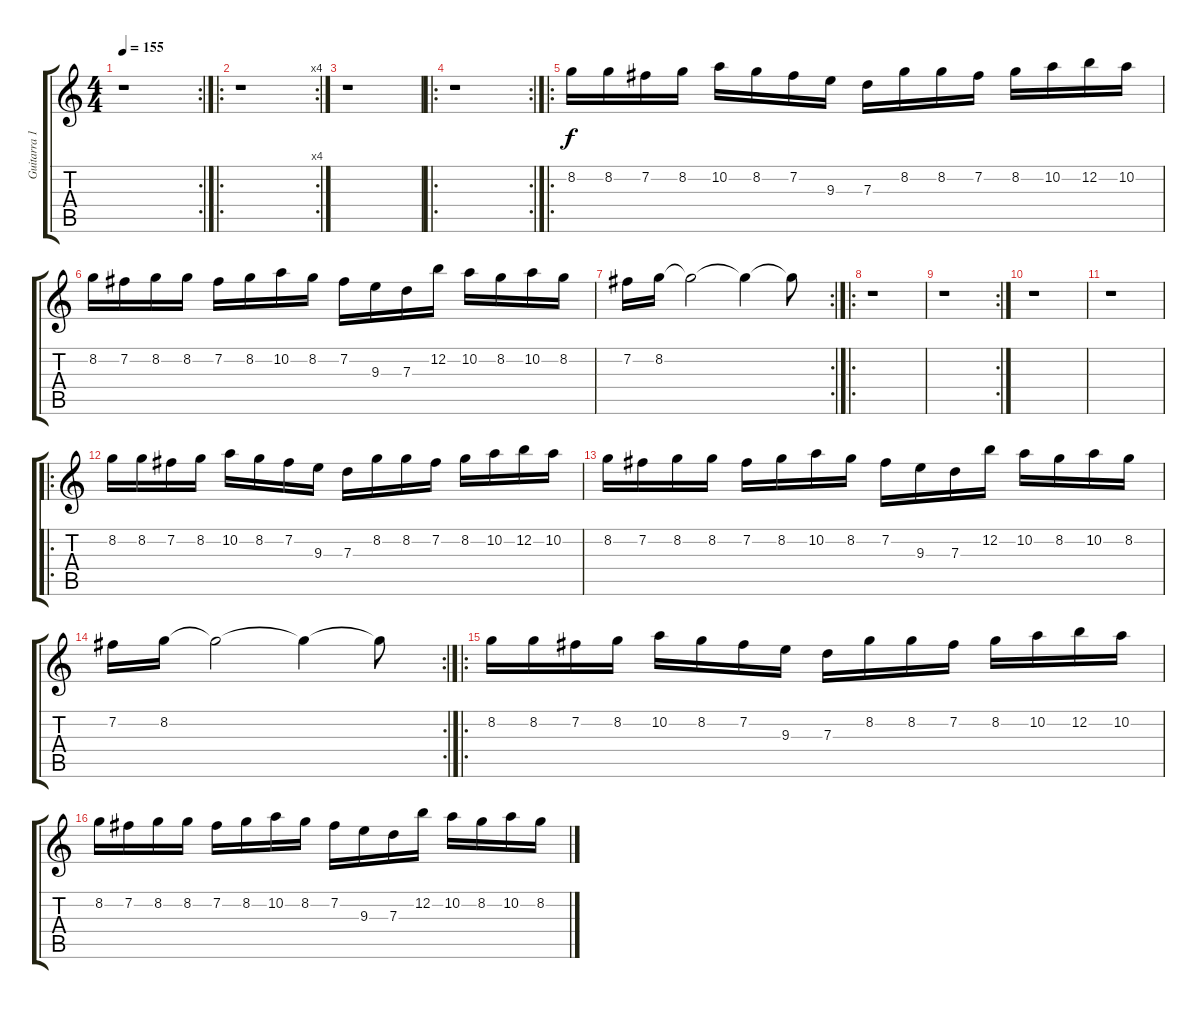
\track ("Guitarra 1" "Guitarra 1") {instrument distortionguitar}
\staff {score tabs}
\tuning (E4 B3 G3 D3 A2 E2) {hide}
\rc 2
\ts (4 4)
\tempo 155
\clef g2
\ks c
r.1{dy f} |
\ro
\rc 4
r.1 |
r.1 |
\ro
\rc 2
r.1 |
\ro
8.2.16 8.2.16 7.2.16 8.2.16 10.2.16 8.2.16 7.2.16 9.3.16 7.3.16 8.2.16 8.2.16 7.2.16 8.2.16 10.2.16 12.2.16 10.2.16 |
8.2.16 7.2.16 8.2.16 8.2.16 7.2.16 8.2.16 10.2.16 8.2.16 7.2.16 9.3.16 7.3.16 12.2.16 10.2.16 8.2.16 10.2.16 8.2.16 |
\rc 2
7.2.16 8.2.16 8.2{t}.2 8.2{t}.4 8.2{t}.8 |
\ro
r.1 |
\rc 2
r.1 |
r.1 |
r.1 |
\ro
8.2.16 8.2.16 7.2.16 8.2.16 10.2.16 8.2.16 7.2.16 9.3.16 7.3.16 8.2.16 8.2.16 7.2.16 8.2.16 10.2.16 12.2.16 10.2.16 |
8.2.16 7.2.16 8.2.16 8.2.16 7.2.16 8.2.16 10.2.16 8.2.16 7.2.16 9.3.16 7.3.16 12.2.16 10.2.16 8.2.16 10.2.16 8.2.16 |
\rc 2
7.2.16 8.2.16 8.2{t}.2 8.2{t}.4 8.2{t}.8 |
\ro
8.2.16 8.2.16 7.2.16 8.2.16 10.2.16 8.2.16 7.2.16 9.3.16 7.3.16 8.2.16 8.2.16 7.2.16 8.2.16 10.2.16 12.2.16 10.2.16 |
8.2.16 7.2.16 8.2.16 8.2.16 7.2.16 8.2.16 10.2.16 8.2.16 7.2.16 9.3.16 7.3.16 12.2.16 10.2.16 8.2.16 10.2.16 8.2.16
